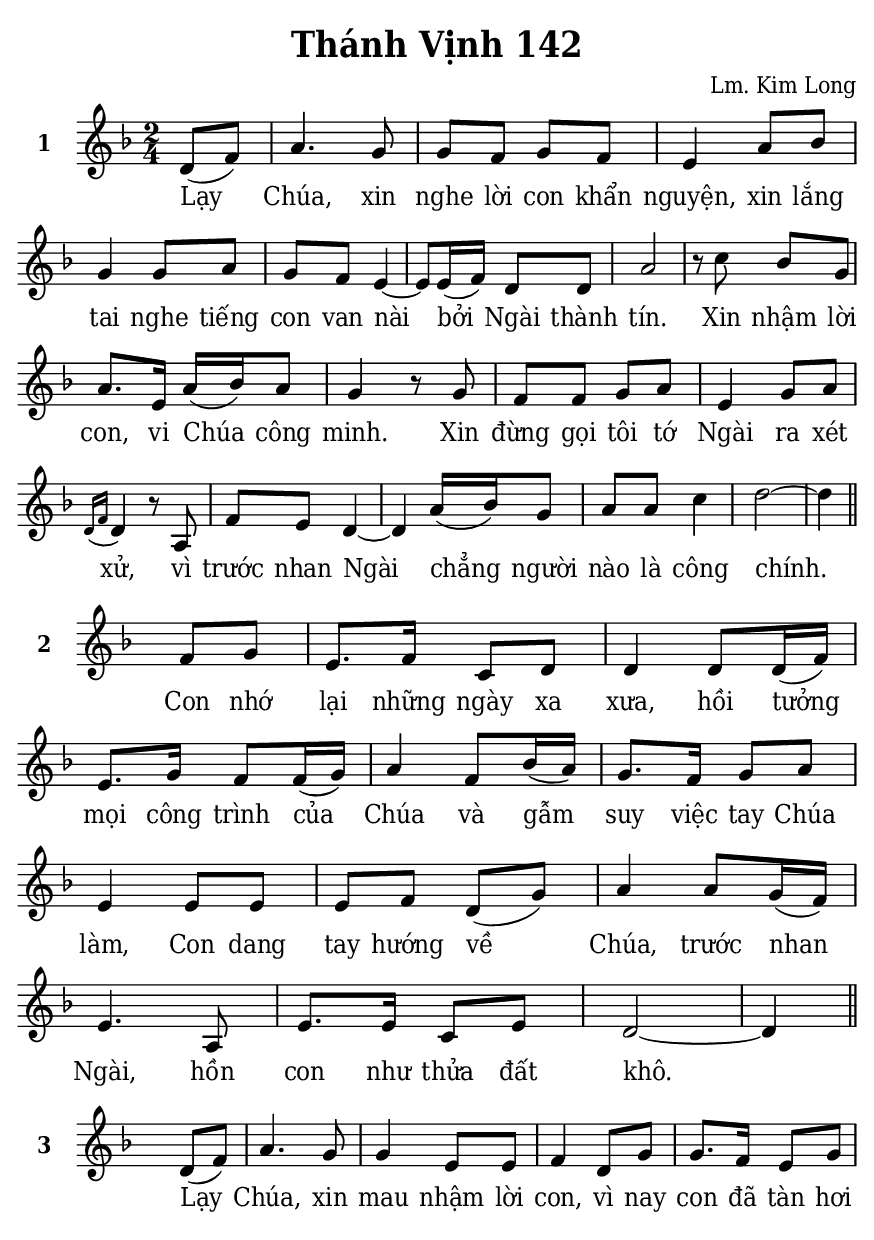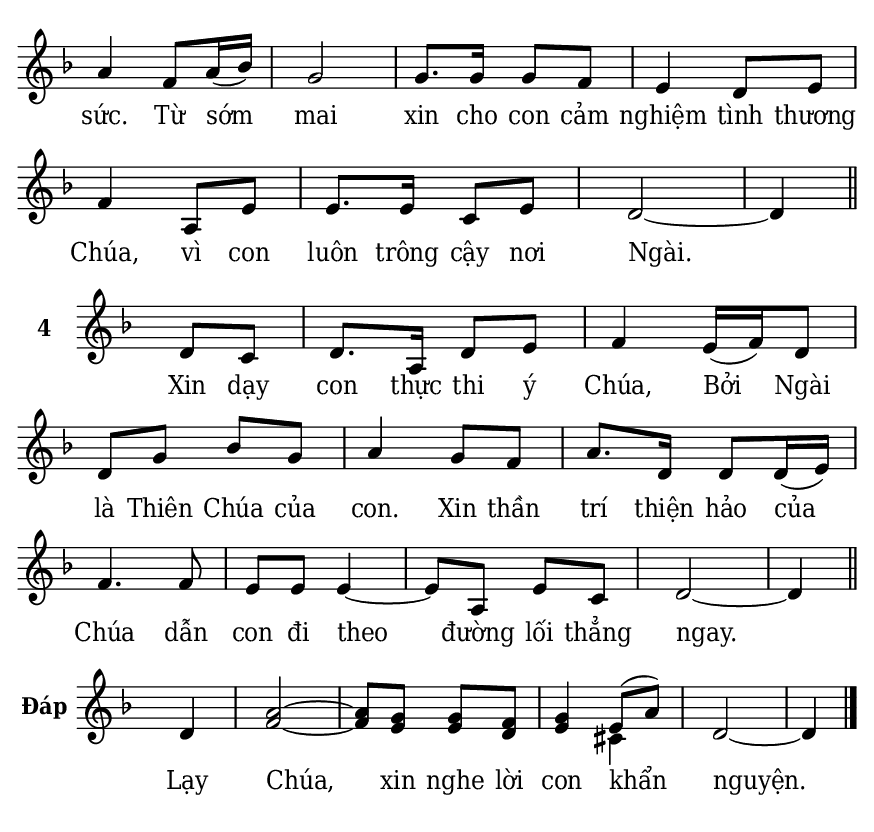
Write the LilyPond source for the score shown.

% Cài đặt chung
\version "2.22.1"
\include "english.ly"

\header {
  title = "Thánh Vịnh 142"
  composer = "Lm. Kim Long"
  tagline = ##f
}

% Nhạc
nhacMauMot = \relative c' {
  \key f \major
  \time 2/4
  \partial 4 d8 (f) |
  a4. g8 |
  g f g f |
  e4 a8 bf |
  g4 g8 a |
  g f e4 ~ |
  e8 e16 (f) d8 d |
  a'2 |
  r8 c bf g |
  a8. e16 a (bf) a8 |
  g4 r8 g |
  f f g a |
  e4 g8 a | \break
  \slashedGrace { d,16 (f } d4) r8 a |
  f'8 e d4 ~ |
  d a'16 (bf) g8 |
  a a c4 |
  d2 ~ |
  d4 \bar "||"
}

nhacMauHai = \relative c' {
  \key f \major
  \time 2/4
  \partial 4 f8 g |
  e8. f16 c8 d |
  d4 d8 d16 (f) |
  e8. g16 f8 f16 (g) |
  a4 f8 bf16 (a) |
  g8. f16 g8 a |
  e4 e8 e |
  e f d (g) |
  a4 a8 g16 (f) |
  e4. a,8 |
  e'8. e16 c8 e |
  d2 ~ |
  d4 \bar "||"
}

nhacMauBa = \relative c' {
  \key f \major
  \time 2/4
  \partial 4 d8 (f) |
  a4. g8 |
  g4 e8 e |
  f4 d8 g |
  g8. f16 e8 g |
  a4 f8 a16 (bf) |
  g2 |
  g8. g16 g8 f |
  e4 d8 e |
  f4 a,8 e' |
  e8. e16 c8 e |
  d2 ~ |
  d4 \bar "||"
}

nhacMauBon = \relative c' {
  \key f \major
  \time 2/4
  \partial 4 d8 c |
  d8. a16 d8 e |
  f4 e16 (f) d8 |
  d g bf g |
  a4 g8 f |
  a8. d,16 d8 d16 (e) |
  f4. f8 |
  e e e4 ~ |
  e8 a, e' c |
  d2 ~ |
  d4 \bar "||"
}

nhacMauNam = \relative c' {
  \key f \major
  \time 2/4
  \partial 4 d4 |
  <a' f>2 ~ |
  <a f>8 <g e> <g e> <f d> |
  <g e>4
  <<
    {
      \voiceOne
      e8 (a)
    }
    \new Voice = "splitpart" {
      \voiceTwo
      cs,4
    }
  >>
  \oneVoice
  d2 ~ |
  d4 \bar "|."
}

nhacMauSau = \relative c' {
  \key f \major
  \time 2/4
  \partial 4 
}

% Lời
loiMauMot = \lyricmode {
  Lạy Chúa, xin nghe lời con khẩn nguyện,
  xin lắng tai nghe tiếng con van nài
  bởi Ngài thành tín.
  Xin nhậm lời con, vi Chúa công minh.
  Xin đừng gọi tôi tớ Ngài ra xét xử,
  vì trước nhan Ngài chẳng người nào là công chính.
}

loiMauHai = \lyricmode {
  Con nhớ lại những ngày xa xưa,
  hồi tưởng mọi công trình của Chúa
  và gẫm suy việc tay Chúa làm,
  Con dang tay hướng về Chúa,
  trước nhan Ngài, hồn con như thửa đất khô.
}

loiMauBa = \lyricmode {
  Lạy Chúa, xin mau nhậm lời con,
  vì nay con đã tàn hơi sức.
  Từ sớm mai xin cho con cảm nghiệm tình thương Chúa,
  vì con luôn trông cậy nơi Ngài.
}

loiMauBon = \lyricmode {
  Xin dạy con thực thi ý Chúa,
  Bởi Ngài là Thiên Chúa của con.
  Xin thần trí thiện hảo của Chúa
  dẫn con đi theo đường lối thẳng ngay.
}

loiMauNam = \lyricmode {
  Lạy Chúa, xin nghe lời con khẩn nguyện.
}

% Dàn trang
\paper {
  #(set-paper-size "a5")
  top-margin = 3\mm
  bottom-margin = 3\mm
  left-margin = 3\mm
  right-margin = 3\mm
  indent = #0
  #(define fonts
	 (make-pango-font-tree "Deja Vu Serif Condensed"
	 		       "Deja Vu Serif Condensed"
			       "Deja Vu Serif Condensed"
			       (/ 20 20)))
  print-page-number = ##f
}

\score {
  <<
    \new Staff \with {
      instrumentName = \markup { \bold "1" }}<<
        \clef treble
        \new Voice = beSop {
          \nhacMauMot
        }
      \new Lyrics \lyricsto beSop \loiMauMot
    >>
  >>
  \layout {
    indent = 10
    \override Lyrics.LyricSpace.minimum-distance = #1
    \override Score.BarNumber.break-visibility = ##(#f #f #f)
    \override Score.SpacingSpanner.uniform-stretching = ##t
    ragged-last = ##f
  }
}

\score {
  <<
    \new Staff \with {
      instrumentName = \markup { \bold "2" }}<<
        \clef treble
        \new Voice = beSop {
          \nhacMauHai
        }
      \new Lyrics \lyricsto beSop \loiMauHai
    >>
  >>
  \layout {
    indent = 10
    \override Staff.TimeSignature.transparent = ##t
    \override Lyrics.LyricSpace.minimum-distance = #1
    \override Score.BarNumber.break-visibility = ##(#f #f #f)
    \override Score.SpacingSpanner.uniform-stretching = ##t
    ragged-last = ##f
  }
}

\score {
  <<
    \new Staff \with {
      instrumentName = \markup { \bold "3" }}<<
        \clef treble
        \new Voice = beSop {
          \nhacMauBa
        }
      \new Lyrics \lyricsto beSop \loiMauBa
    >>
  >>
  \layout {
    indent = 10
    \override Staff.TimeSignature.transparent = ##t
    \override Lyrics.LyricSpace.minimum-distance = #1
    \override Score.BarNumber.break-visibility = ##(#f #f #f)
    \override Score.SpacingSpanner.uniform-stretching = ##t
    ragged-last = ##f
  }
}

\score {
  <<
    \new Staff \with {
      instrumentName = \markup { \bold "4" }}<<
        \clef treble
        \new Voice = beSop {
          \nhacMauBon
        }
      \new Lyrics \lyricsto beSop \loiMauBon
    >>
  >>
  \layout {
    indent = 10
    \override Staff.TimeSignature.transparent = ##t
    \override Lyrics.LyricSpace.minimum-distance = #1
    \override Score.BarNumber.break-visibility = ##(#f #f #f)
    \override Score.SpacingSpanner.uniform-stretching = ##t
    ragged-last = ##f
  }
}

\score {
  <<
    \new Staff \with {
      instrumentName = \markup { \bold "Đáp" }}<<
        \clef treble
        \new Voice = beSop {
          \nhacMauNam
        }
      \new Lyrics \lyricsto beSop \loiMauNam
    >>
  >>
  \layout {
    indent = 10
    \override Staff.TimeSignature.transparent = ##t
    \override Lyrics.LyricSpace.minimum-distance = #1
    \override Score.BarNumber.break-visibility = ##(#f #f #f)
    \override Score.SpacingSpanner.uniform-stretching = ##t
    ragged-last = ##f
  }
}
